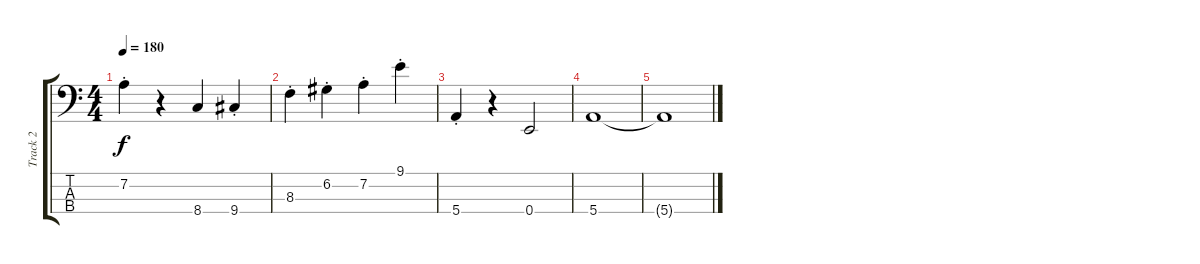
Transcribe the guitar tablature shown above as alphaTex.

\track ("Track 2" "Track 2") {instrument electricbassfinger}
\staff {score tabs}
\tuning (G2 D2 A1 E1) {hide}
\ts (4 4)
\tempo 180
\clef f4
\ks c
7.2{st}.4{dy f} r.4 8.4.4 9.4{st}.4 |
8.3{st}.4 6.2{st}.4 7.2{st}.4 9.1{st}.4 |
5.4{st}.4 r.4 0.4.2 |
5.4.1 |
5.4{t}.1
